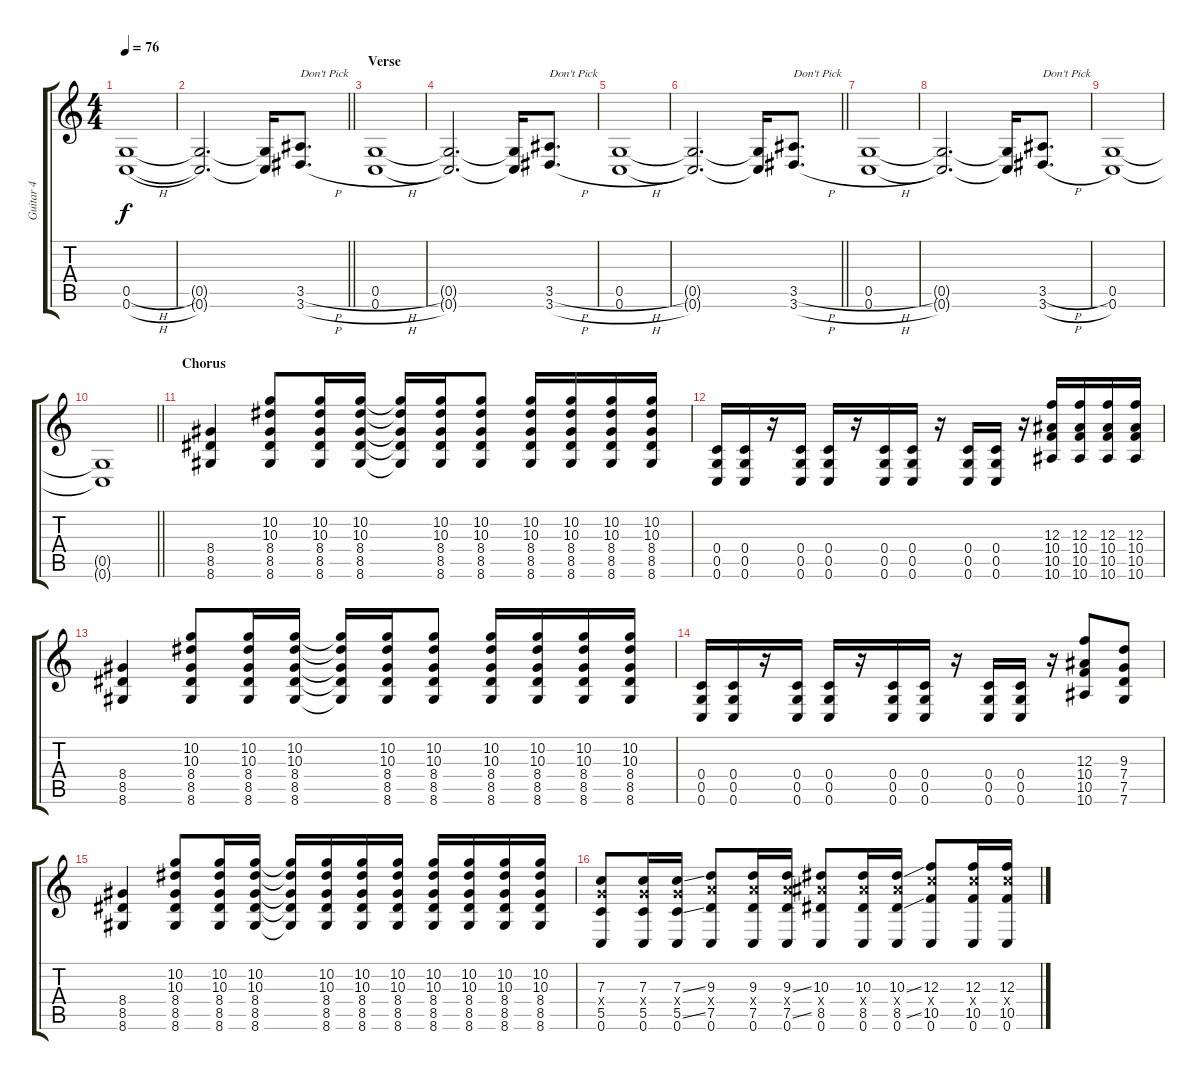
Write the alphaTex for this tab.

\track ("Guitar 4" "Guitar 4") {instrument distortionguitar}
\staff {score tabs}
\tuning (D4 A3 F3 C3 G2 C2) {hide}
\ts (4 4)
\tempo 76
\clef g2
\ks c
(0.5{h} 0.6{h}).1{dy f} |
\barLineRight lightlight
(0.5{t} 0.6{t}).2{d} (0.5{t} 0.6{t}).16 (3.5{h} 3.6{h}).8{d txt "Don't Pick"} |
\section ("" "Verse")
(0.5{h} 0.6{h}).1 |
(0.5{t} 0.6{t}).2{d} (0.5{t} 0.6{t}).16 (3.5{h} 3.6{h}).8{d txt "Don't Pick"} |
(0.5{h} 0.6{h}).1 |
\barLineRight lightlight
(0.5{t} 0.6{t}).2{d} (0.5{t} 0.6{t}).16 (3.5{h} 3.6{h}).8{d txt "Don't Pick"} |
(0.5{h} 0.6{h}).1 |
(0.5{t} 0.6{t}).2{d} (0.5{t} 0.6{t}).16 (3.5{h} 3.6{h}).8{d txt "Don't Pick"} |
(0.5 0.6).1 |
\barLineRight lightlight
(0.5{t} 0.6{t}).1 |
\section ("" "Chorus")
(8.4 8.5 8.6).4 (10.2 10.3 8.4 8.5 8.6).8 (10.2 10.3 8.4 8.5 8.6).16 (10.2 10.3 8.4 8.5 8.6).16 (10.2{t} 10.3{t} 8.4{t} 8.5{t} 8.6{t}).16 (10.2 10.3 8.4 8.5 8.6).16 (10.2 10.3 8.4 8.5 8.6).8 (10.2 10.3 8.4 8.5 8.6).16 (10.2 10.3 8.4 8.5 8.6).16 (10.2 10.3 8.4 8.5 8.6).16 (10.2 10.3 8.4 8.5 8.6).16 |
(0.4 0.5 0.6).16 (0.4 0.5 0.6).16 r.16 (0.4 0.5 0.6).16 (0.4 0.5 0.6).16 r.16 (0.4 0.5 0.6).16 (0.4 0.5 0.6).16 r.16 (0.4 0.5 0.6).16 (0.4 0.5 0.6).16 r.16 (12.3 10.4 10.5 10.6).16 (12.3 10.4 10.5 10.6).16 (12.3 10.4 10.5 10.6).16 (12.3 10.4 10.5 10.6).16 |
(8.4 8.5 8.6).4 (10.2 10.3 8.4 8.5 8.6).8 (10.2 10.3 8.4 8.5 8.6).16 (10.2 10.3 8.4 8.5 8.6).16 (10.2{t} 10.3{t} 8.4{t} 8.5{t} 8.6{t}).16 (10.2 10.3 8.4 8.5 8.6).16 (10.2 10.3 8.4 8.5 8.6).8 (10.2 10.3 8.4 8.5 8.6).16 (10.2 10.3 8.4 8.5 8.6).16 (10.2 10.3 8.4 8.5 8.6).16 (10.2 10.3 8.4 8.5 8.6).16 |
(0.4 0.5 0.6).16 (0.4 0.5 0.6).16 r.16 (0.4 0.5 0.6).16 (0.4 0.5 0.6).16 r.16 (0.4 0.5 0.6).16 (0.4 0.5 0.6).16 r.16 (0.4 0.5 0.6).16 (0.4 0.5 0.6).16 r.16 (12.3 10.4 10.5 10.6).8 (9.3 7.4 7.5 7.6).8 |
(8.4 8.5 8.6).4 (10.2 10.3 8.4 8.5 8.6).8 (10.2 10.3 8.4 8.5 8.6).16 (10.2 10.3 8.4 8.5 8.6).16 (10.2{t} 10.3{t} 8.4{t} 8.5{t} 8.6{t}).16 (10.2 10.3 8.4 8.5 8.6).16 (10.2 10.3 8.4 8.5 8.6).16 (10.2 10.3 8.4 8.5 8.6).16 (10.2 10.3 8.4 8.5 8.6).16 (10.2 10.3 8.4 8.5 8.6).16 (10.2 10.3 8.4 8.5 8.6).16 (10.2 10.3 8.4 8.5 8.6).16 |
(7.3 7.4{x} 5.5 0.6).8 (7.3 7.4{x} 5.5 0.6).16 (7.3{ss} 7.4{x} 5.5{ss} 0.6).16 (9.3 9.4{x} 7.5 0.6).8 (9.3 9.4{x} 7.5 0.6).16 (9.3{ss} 9.4{x} 7.5{ss} 0.6).16 (10.3 10.4{x} 8.5 0.6).8 (10.3 10.4{x} 8.5 0.6).16 (10.3{ss} 10.4{x} 8.5{ss} 0.6).16 (12.3 12.4{x} 10.5 0.6).8 (12.3 12.4{x} 10.5 0.6).16 (12.3 12.4{x} 10.5 0.6).16
